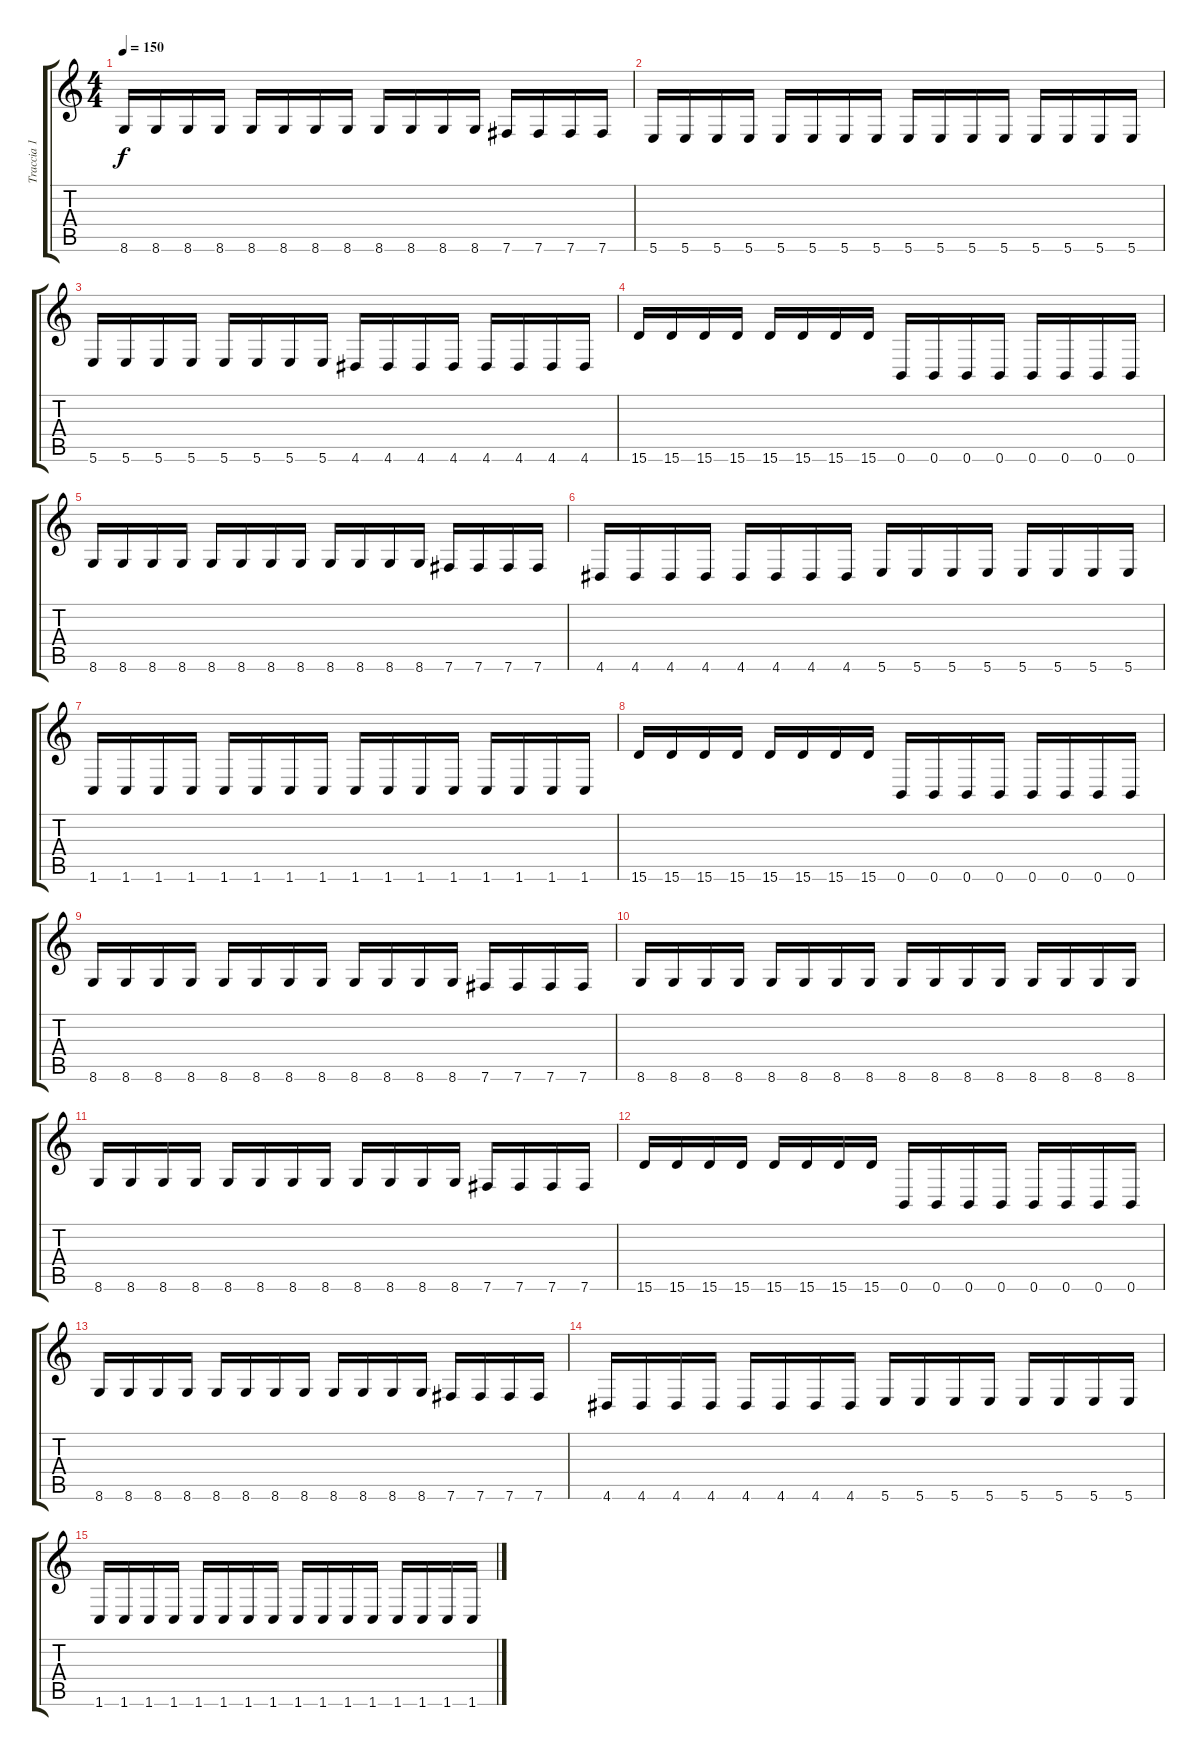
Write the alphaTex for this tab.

\track ("Traccia 1" "Traccia 1") {instrument distortionguitar}
\staff {score tabs}
\tuning (B3 Gb3 D3 A2 E2 B1) {hide}
\ts (4 4)
\tempo 150
\clef g2
\ks c
8.6.16{dy f} 8.6.16 8.6.16 8.6.16 8.6.16 8.6.16 8.6.16 8.6.16 8.6.16 8.6.16 8.6.16 8.6.16 7.6.16 7.6.16 7.6.16 7.6.16 |
5.6.16 5.6.16 5.6.16 5.6.16 5.6.16 5.6.16 5.6.16 5.6.16 5.6.16 5.6.16 5.6.16 5.6.16 5.6.16 5.6.16 5.6.16 5.6.16 |
5.6.16 5.6.16 5.6.16 5.6.16 5.6.16 5.6.16 5.6.16 5.6.16 4.6.16 4.6.16 4.6.16 4.6.16 4.6.16 4.6.16 4.6.16 4.6.16 |
15.6.16 15.6.16 15.6.16 15.6.16 15.6.16 15.6.16 15.6.16 15.6.16 0.6.16 0.6.16 0.6.16 0.6.16 0.6.16 0.6.16 0.6.16 0.6.16 |
8.6.16 8.6.16 8.6.16 8.6.16 8.6.16 8.6.16 8.6.16 8.6.16 8.6.16 8.6.16 8.6.16 8.6.16 7.6.16 7.6.16 7.6.16 7.6.16 |
4.6.16 4.6.16 4.6.16 4.6.16 4.6.16 4.6.16 4.6.16 4.6.16 5.6.16 5.6.16 5.6.16 5.6.16 5.6.16 5.6.16 5.6.16 5.6.16 |
1.6.16 1.6.16 1.6.16 1.6.16 1.6.16 1.6.16 1.6.16 1.6.16 1.6.16 1.6.16 1.6.16 1.6.16 1.6.16 1.6.16 1.6.16 1.6.16 |
15.6.16 15.6.16 15.6.16 15.6.16 15.6.16 15.6.16 15.6.16 15.6.16 0.6.16 0.6.16 0.6.16 0.6.16 0.6.16 0.6.16 0.6.16 0.6.16 |
8.6.16 8.6.16 8.6.16 8.6.16 8.6.16 8.6.16 8.6.16 8.6.16 8.6.16 8.6.16 8.6.16 8.6.16 7.6.16 7.6.16 7.6.16 7.6.16 |
8.6.16 8.6.16 8.6.16 8.6.16 8.6.16 8.6.16 8.6.16 8.6.16 8.6.16 8.6.16 8.6.16 8.6.16 8.6.16 8.6.16 8.6.16 8.6.16 |
8.6.16 8.6.16 8.6.16 8.6.16 8.6.16 8.6.16 8.6.16 8.6.16 8.6.16 8.6.16 8.6.16 8.6.16 7.6.16 7.6.16 7.6.16 7.6.16 |
15.6.16 15.6.16 15.6.16 15.6.16 15.6.16 15.6.16 15.6.16 15.6.16 0.6.16 0.6.16 0.6.16 0.6.16 0.6.16 0.6.16 0.6.16 0.6.16 |
8.6.16 8.6.16 8.6.16 8.6.16 8.6.16 8.6.16 8.6.16 8.6.16 8.6.16 8.6.16 8.6.16 8.6.16 7.6.16 7.6.16 7.6.16 7.6.16 |
4.6.16 4.6.16 4.6.16 4.6.16 4.6.16 4.6.16 4.6.16 4.6.16 5.6.16 5.6.16 5.6.16 5.6.16 5.6.16 5.6.16 5.6.16 5.6.16 |
1.6.16 1.6.16 1.6.16 1.6.16 1.6.16 1.6.16 1.6.16 1.6.16 1.6.16 1.6.16 1.6.16 1.6.16 1.6.16 1.6.16 1.6.16 1.6.16
